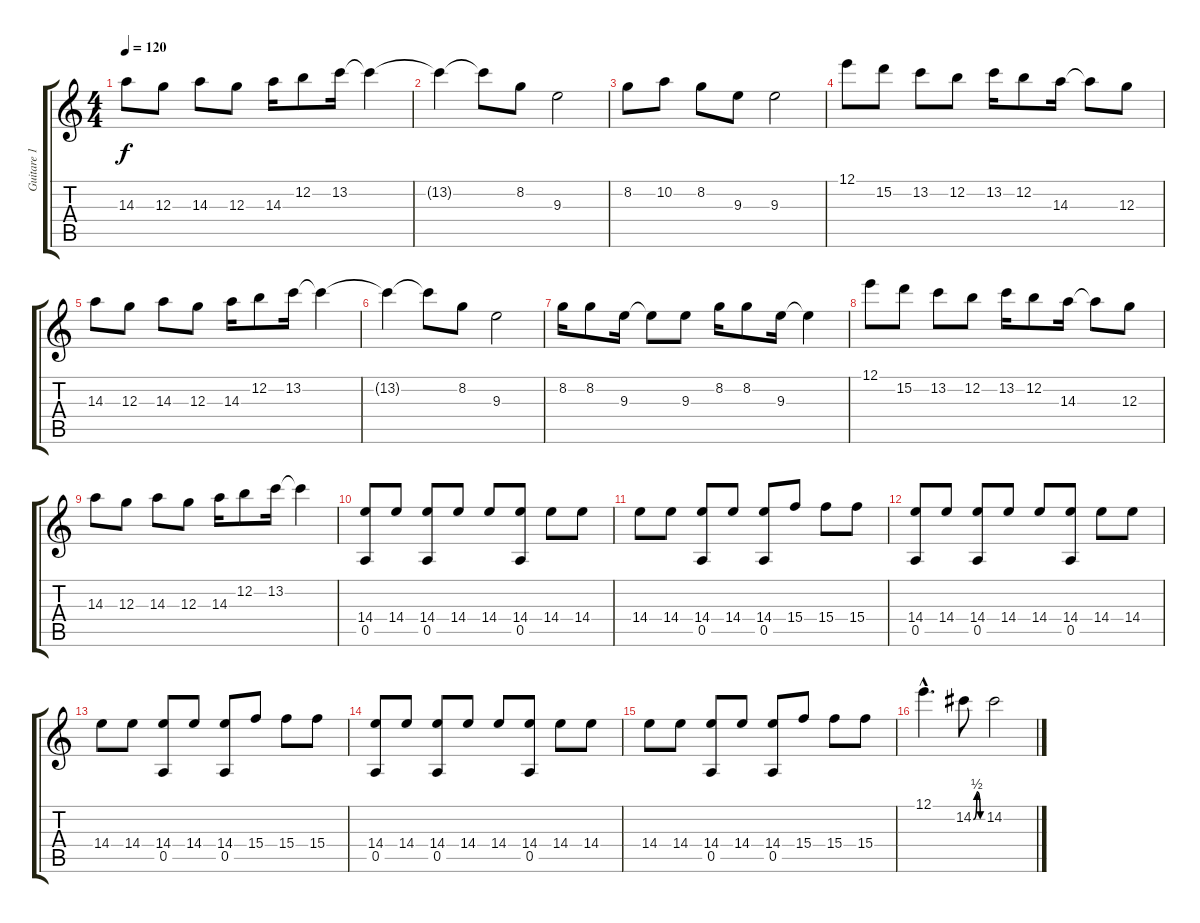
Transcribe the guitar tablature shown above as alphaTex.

\track ("Guitare 1" "Guitare 1") {instrument distortionguitar}
\staff {score tabs}
\tuning (E4 B3 G3 D3 A2 E2) {hide}
\ts (4 4)
\tempo 120
\clef g2
\ks c
14.3.8{dy f} 12.3.8 14.3.8 12.3.8 14.3.16 12.2.8 13.2.16 13.2{t}.4 |
13.2{t}.4 13.2{t}.8 8.2.8 9.3.2 |
8.2.8 10.2.8 8.2.8 9.3.8 9.3.2 |
12.1.8 15.2.8 13.2.8 12.2.8 13.2.16 12.2.8 14.3.16 14.3{t}.8 12.3.8 |
14.3.8 12.3.8 14.3.8 12.3.8 14.3.16 12.2.8 13.2.16 13.2{t}.4 |
13.2{t}.4 13.2{t}.8 8.2.8 9.3.2 |
8.2.16 8.2.8 9.3.16 9.3{t}.8 9.3.8 8.2.16 8.2.8 9.3.16 9.3{t}.4 |
12.1.8 15.2.8 13.2.8 12.2.8 13.2.16 12.2.8 14.3.16 14.3{t}.8 12.3.8 |
14.3.8 12.3.8 14.3.8 12.3.8 14.3.16 12.2.8 13.2.16 13.2{t}.4 |
(14.4 0.5).8 14.4.8 (14.4 0.5).8 14.4.8 14.4.8 (14.4 0.5).8 14.4.8 14.4.8 |
14.4.8 14.4.8 (14.4 0.5).8 14.4.8 (14.4 0.5).8 15.4.8 15.4.8 15.4.8 |
(14.4 0.5).8 14.4.8 (14.4 0.5).8 14.4.8 14.4.8 (14.4 0.5).8 14.4.8 14.4.8 |
14.4.8 14.4.8 (14.4 0.5).8 14.4.8 (14.4 0.5).8 15.4.8 15.4.8 15.4.8 |
(14.4 0.5).8 14.4.8 (14.4 0.5).8 14.4.8 14.4.8 (14.4 0.5).8 14.4.8 14.4.8 |
14.4.8 14.4.8 (14.4 0.5).8 14.4.8 (14.4 0.5).8 15.4.8 15.4.8 15.4.8 |
12.1{hac}.4{d} 14.2{be (custom 0 0 23 2 45 0 60 0)}.8 14.2.2
